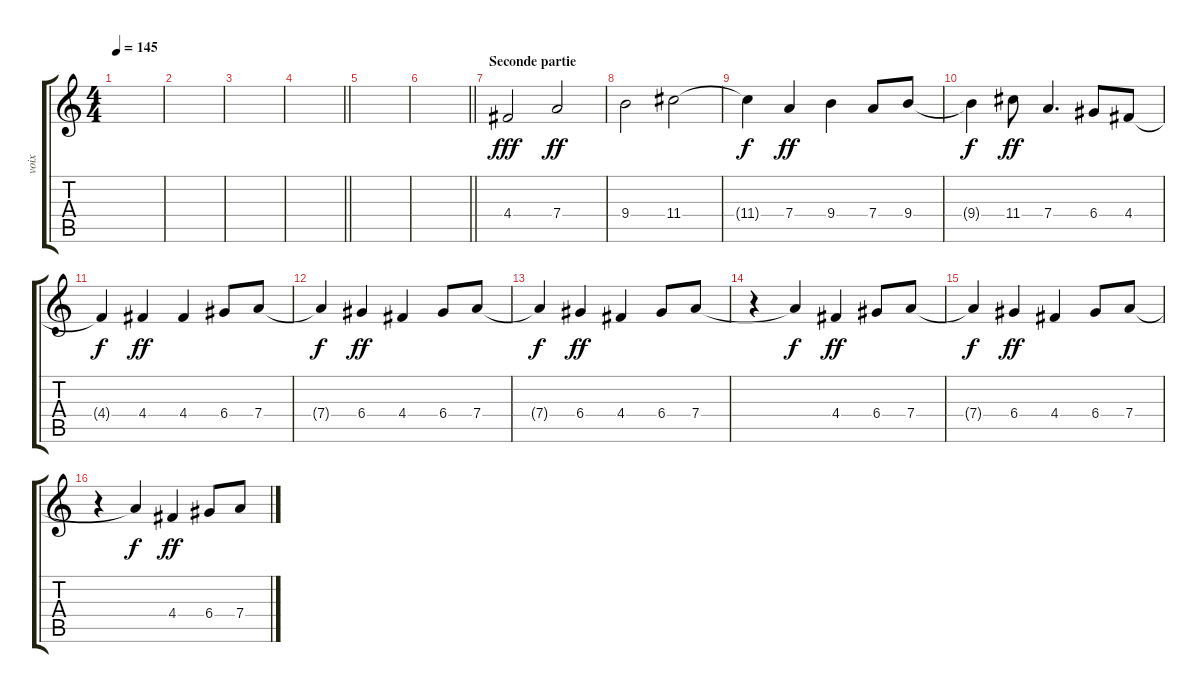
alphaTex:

\track ("voix" "voix") {instrument acousticguitarsteel}
\staff {score tabs}
\tuning (E4 B3 G3 D3 A2 E2) {hide}
\ts (4 4)
\tempo 145
\clef g2
\ks c
|
|
|
\barLineRight lightlight
|
|
\barLineRight lightlight
|
\section ("" "Seconde partie")
4.4.2{dy fff} 7.4.2{dy ff} |
9.4.2 11.4.2 |
11.4{t}.4{dy f} 7.4.4{dy ff} 9.4.4 7.4.8 9.4.8 |
9.4{t}.4{dy f} 11.4.8{dy ff} 7.4.4{d} 6.4.8 4.4.8 |
4.4{t}.4{dy f} 4.4.4{dy ff} 4.4.4 6.4.8 7.4.8 |
7.4{t}.4{dy f} 6.4.4{dy ff} 4.4.4 6.4.8 7.4.8 |
7.4{t}.4{dy f} 6.4.4{dy ff} 4.4.4 6.4.8 7.4.8 |
r.4 7.4{t}.4{dy f} 4.4.4{dy ff} 6.4.8 7.4.8 |
7.4{t}.4{dy f} 6.4.4{dy ff} 4.4.4 6.4.8 7.4.8 |
r.4 7.4{t}.4{dy f} 4.4.4{dy ff} 6.4.8 7.4.8
